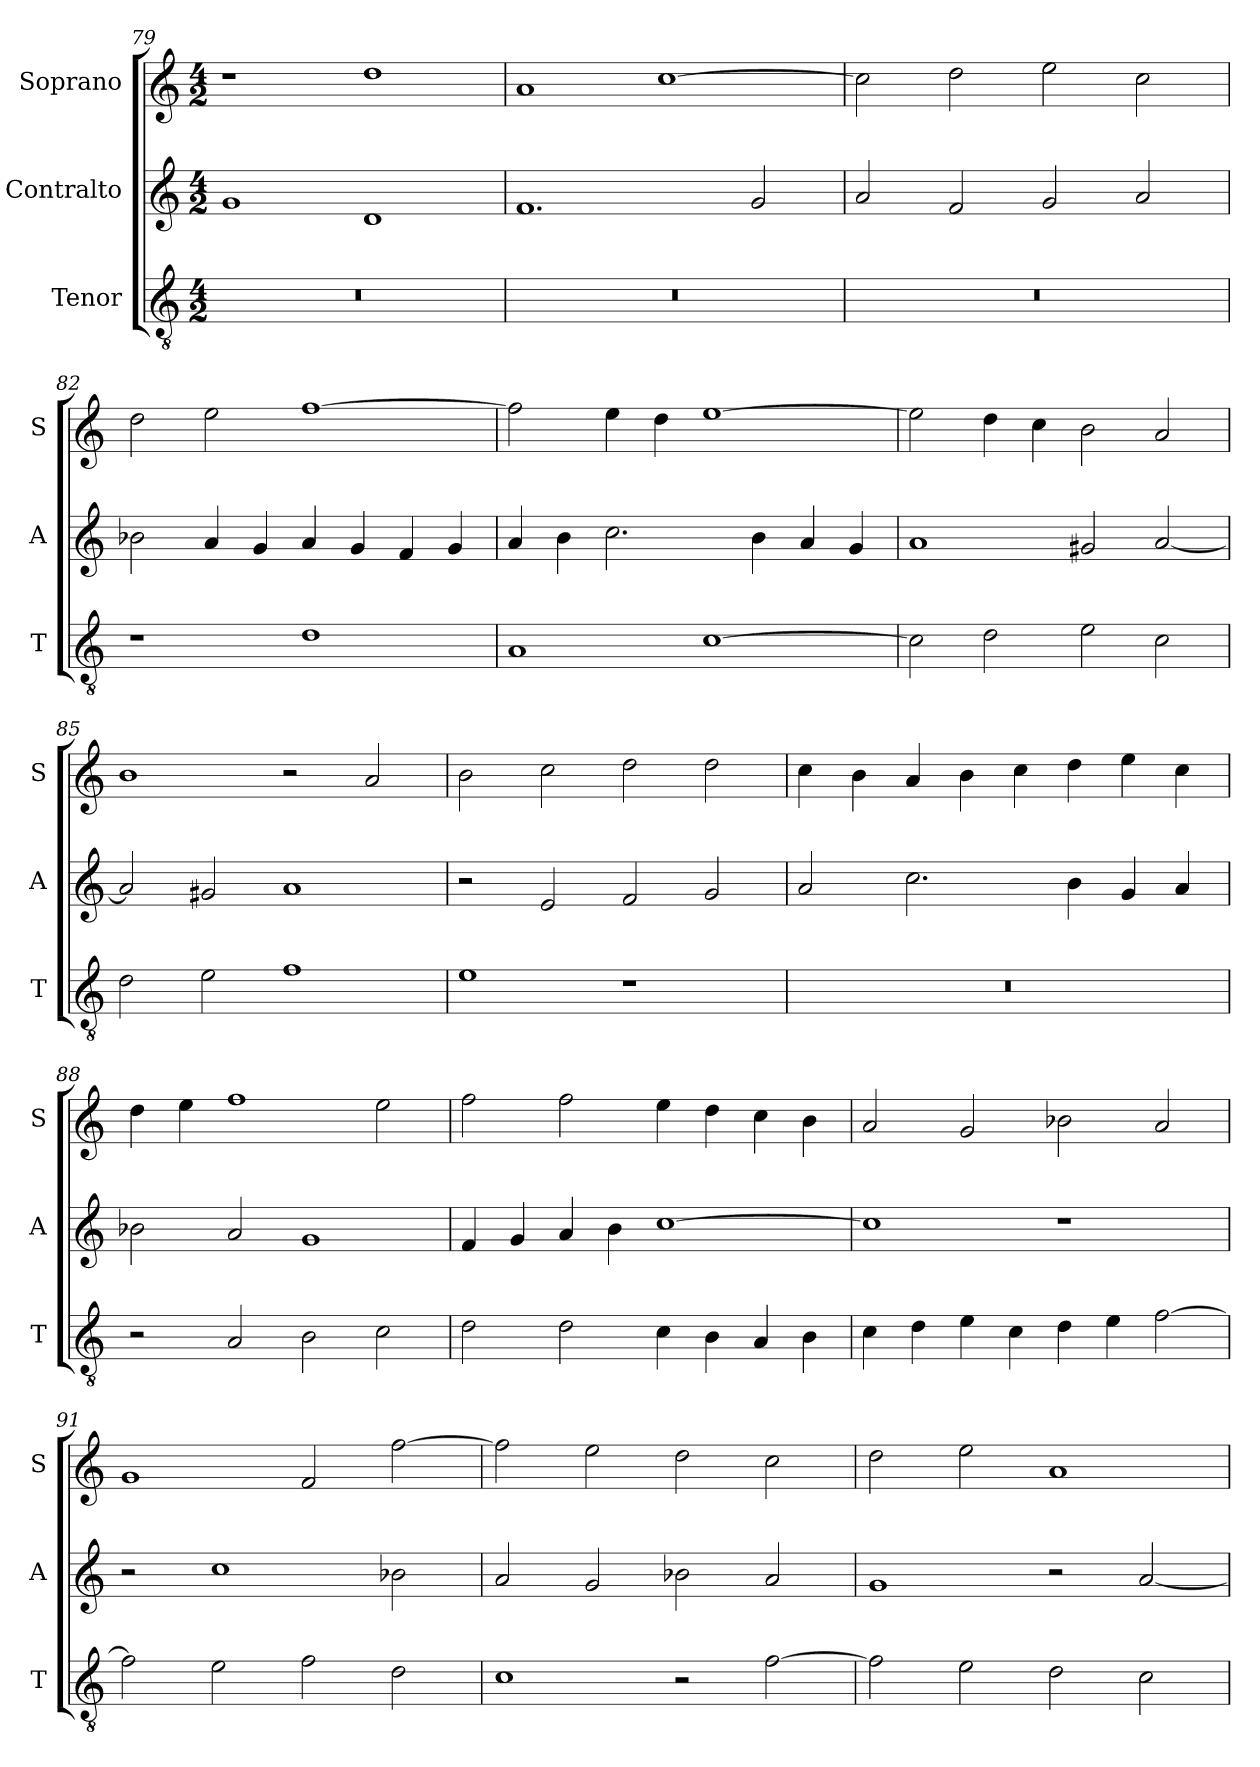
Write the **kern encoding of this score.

**kern	**kern	**kern
*part3	*part2	*part1
*staff3	*staff2	*staff1
*I"Tenor	*I"Contralto	*I"Soprano
*I'T	*I'A	*I'S
*clefGv2	*clefG2	*clefG2
*k[]	*k[]	*k[]
*D:dor	*D:dor	*D:dor
*M4/2	*M4/2	*M4/2
=79	=79	=79
0r	1g	1r
.	1d	1dd
=80	=80	=80
0r	1.f	1a
.	.	[1cc
.	2g	.
=81	=81	=81
0r	2a	2cc]
.	2f	2dd
.	2g	2ee
.	2a	2cc
=82	=82	=82
1r	2b-X	2dd
.	4a	2ee
.	4g	.
1d	4a	[1ff
.	4g	.
.	4f	.
.	4g	.
=83	=83	=83
1A	4a	2ff]
.	4b	.
.	2.cc	4ee
.	.	4dd
[1c	.	[1ee
.	4b	.
.	4a	.
.	4g	.
=84	=84	=84
2c]	1a	2ee]
2d	.	4dd
.	.	4cc
2e	2g#X	2b
2c	[2a	2a
=85	=85	=85
2d	2a]	1b
2e	2g#X	.
1f	1a	2r
.	.	2a
=86	=86	=86
1e	2r	2b
.	2e	2cc
1r	2f	2dd
.	2g	2dd
=87	=87	=87
0r	2a	4cc
.	.	4b
.	2.cc	4a
.	.	4b
.	.	4cc
.	4b	4dd
.	4g	4ee
.	4a	4cc
=88	=88	=88
2r	2b-X	4dd
.	.	4ee
2A	2a	1ff
2B	1g	.
2c	.	2ee
=89	=89	=89
2d	4f	2ff
.	4g	.
2d	4a	2ff
.	4b	.
4c	[1cc	4ee
4B	.	4dd
4A	.	4cc
4B	.	4b
=90	=90	=90
4c	1cc]	2a
4d	.	.
4e	.	2g
4c	.	.
4d	1r	2b-X
4e	.	.
[2f	.	2a
=91	=91	=91
2f]	2r	1g
2e	1cc	.
2f	.	2f
2d	2b-X	[2ff
=92	=92	=92
1c	2a	2ff]
.	2g	2ee
2r	2b-X	2dd
[2f	2a	2cc
=93	=93	=93
2f]	1g	2dd
2e	.	2ee
2d	2r	1a
2c	[2a	.
=	=	=
*-	*-	*-
